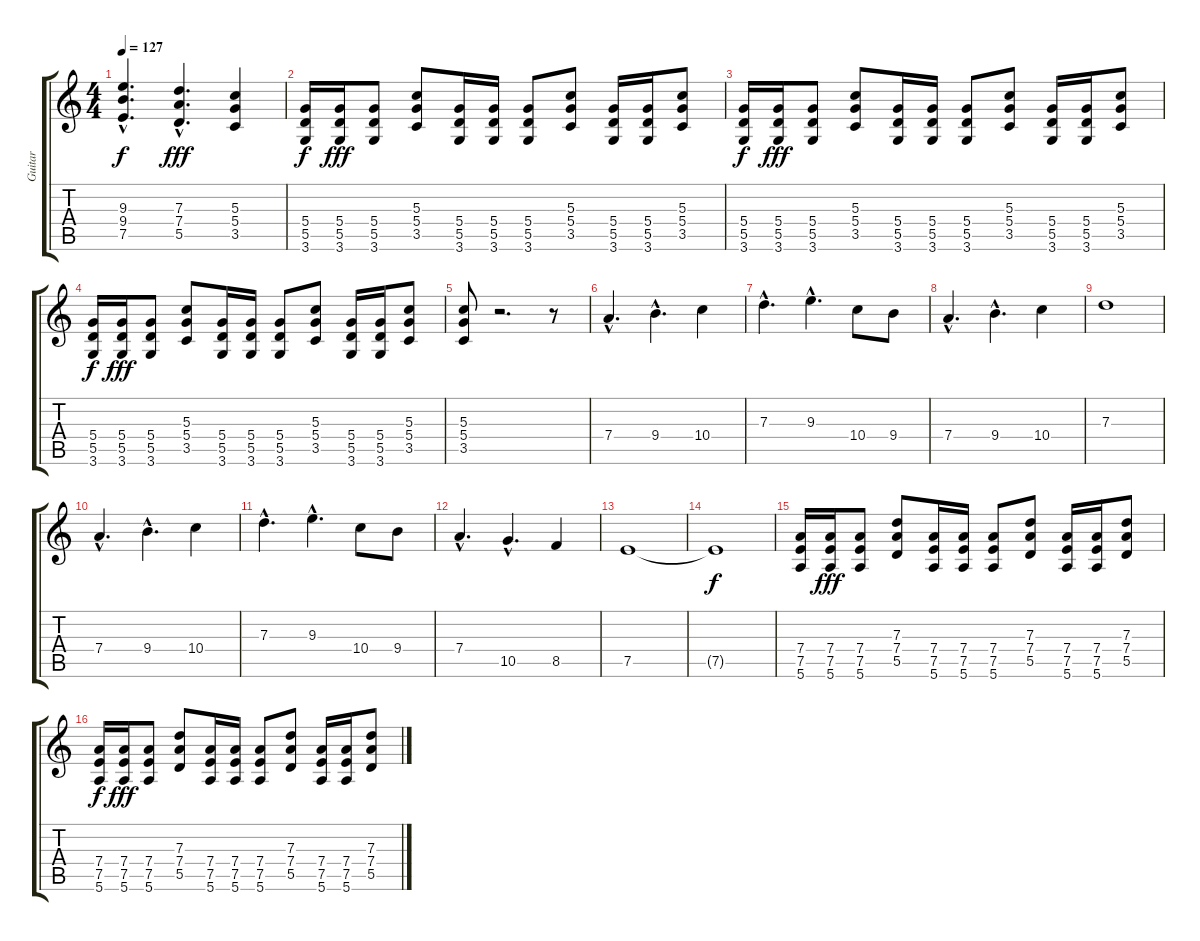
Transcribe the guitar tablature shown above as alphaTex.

\track ("Guitar" "Guitar") {instrument overdrivenguitar}
\staff {score tabs}
\tuning (E4 B3 G3 D3 A2 E2) {hide}
\ts (4 4)
\tempo 127
\clef g2
\ks c
(9.3{hac} 9.4{hac} 7.5{hac}).4{d dy f} (7.3{hac} 7.4{hac} 5.5{hac}).4{d dy fff} (5.3 5.4 3.5).4 |
(5.4 5.5 3.6).16{dy f} (5.4 5.5 3.6).16{dy fff} (5.4 5.5 3.6).8 (5.3 5.4 3.5).8 (5.4 5.5 3.6).16 (5.4 5.5 3.6).16 (5.4 5.5 3.6).8 (5.3 5.4 3.5).8 (5.4 5.5 3.6).16 (5.4 5.5 3.6).16 (5.3 5.4 3.5).8 |
(5.4 5.5 3.6).16{dy f} (5.4 5.5 3.6).16{dy fff} (5.4 5.5 3.6).8 (5.3 5.4 3.5).8 (5.4 5.5 3.6).16 (5.4 5.5 3.6).16 (5.4 5.5 3.6).8 (5.3 5.4 3.5).8 (5.4 5.5 3.6).16 (5.4 5.5 3.6).16 (5.3 5.4 3.5).8 |
(5.4 5.5 3.6).16{dy f} (5.4 5.5 3.6).16{dy fff} (5.4 5.5 3.6).8 (5.3 5.4 3.5).8 (5.4 5.5 3.6).16 (5.4 5.5 3.6).16 (5.4 5.5 3.6).8 (5.3 5.4 3.5).8 (5.4 5.5 3.6).16 (5.4 5.5 3.6).16 (5.3 5.4 3.5).8 |
(5.3 5.4 3.5).8 r.2{d} r.8 |
7.4{hac}.4{d} 9.4{hac}.4{d} 10.4.4 |
7.3{hac}.4{d} 9.3{hac}.4{d} 10.4.8 9.4.8 |
7.4{hac}.4{d} 9.4{hac}.4{d} 10.4.4 |
7.3.1 |
7.4{hac}.4{d} 9.4{hac}.4{d} 10.4.4 |
7.3{hac}.4{d} 9.3{hac}.4{d} 10.4.8 9.4.8 |
7.4{hac}.4{d} 10.5{hac}.4{d} 8.5.4 |
7.5.1 |
7.5{t}.1{dy f} |
(7.4 7.5 5.6).16 (7.4 7.5 5.6).16{dy fff} (7.4 7.5 5.6).8 (7.3 7.4 5.5).8 (7.4 7.5 5.6).16 (7.4 7.5 5.6).16 (7.4 7.5 5.6).8 (7.3 7.4 5.5).8 (7.4 7.5 5.6).16 (7.4 7.5 5.6).16 (7.3 7.4 5.5).8 |
(7.4 7.5 5.6).16{dy f} (7.4 7.5 5.6).16{dy fff} (7.4 7.5 5.6).8 (7.3 7.4 5.5).8 (7.4 7.5 5.6).16 (7.4 7.5 5.6).16 (7.4 7.5 5.6).8 (7.3 7.4 5.5).8 (7.4 7.5 5.6).16 (7.4 7.5 5.6).16 (7.3 7.4 5.5).8
